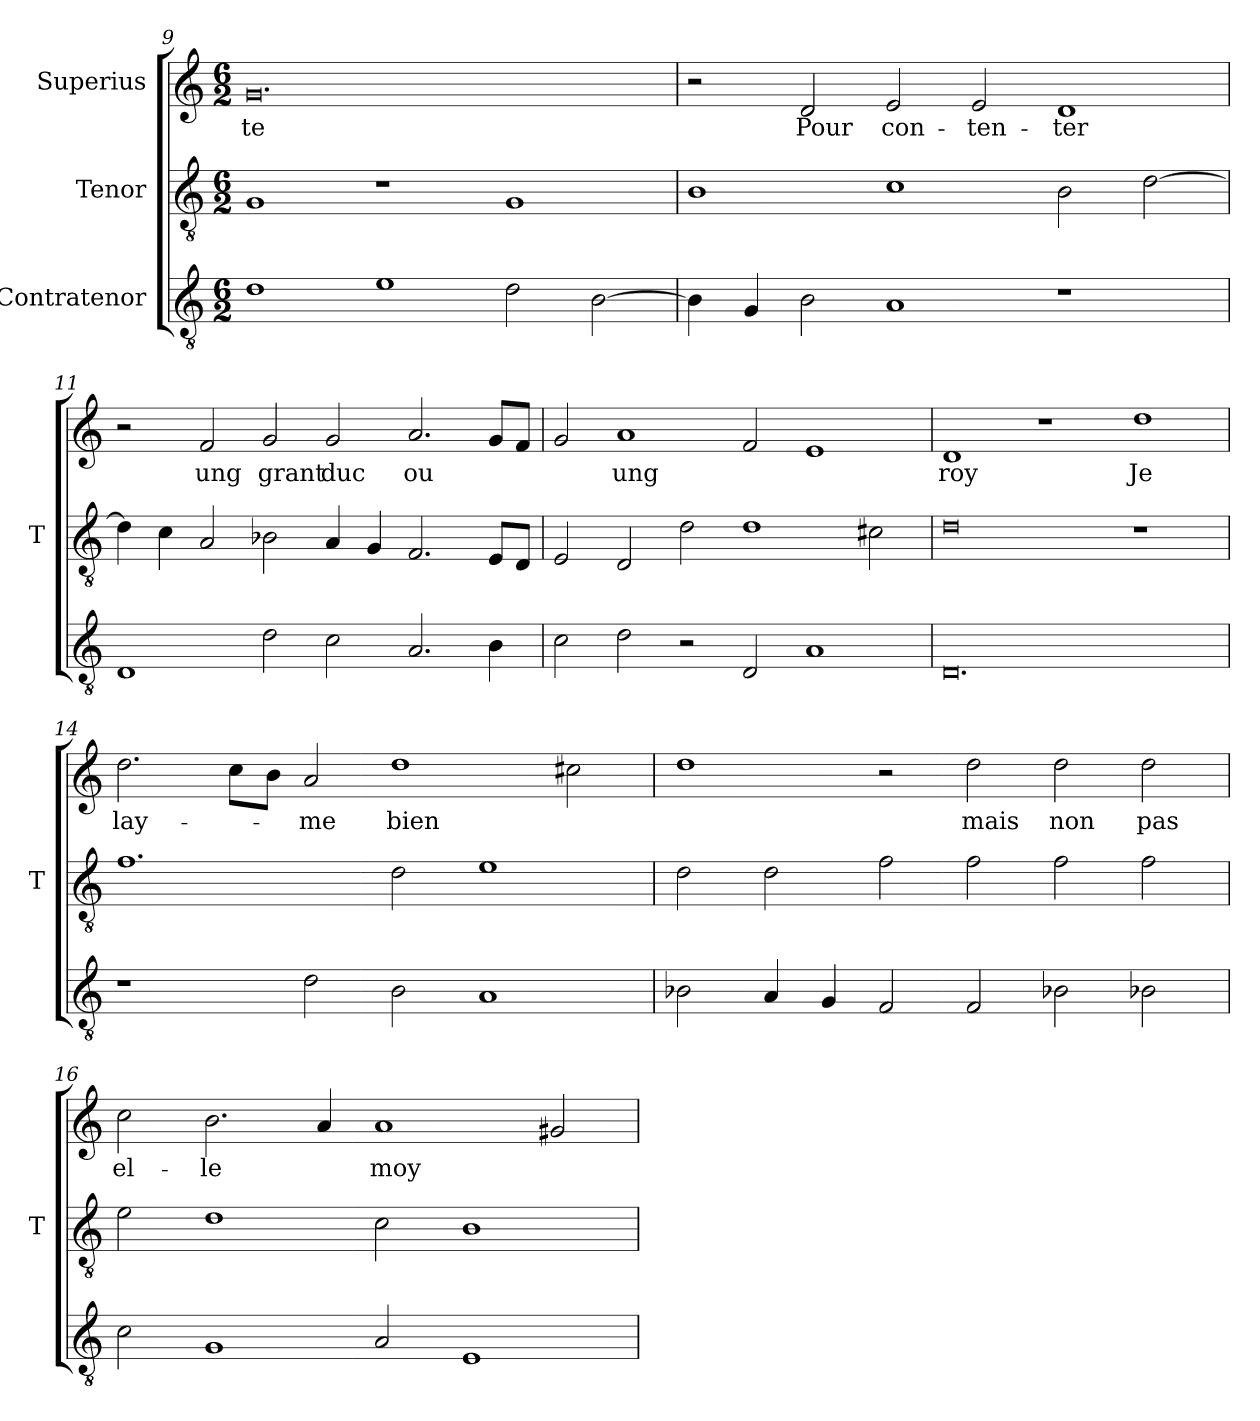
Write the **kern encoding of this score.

**kern	**kern	**kern	**text
*part3	*part2	*part1	*part1
*staff3	*staff2	*staff1	*staff1
*I"Contratenor	*I"Tenor	*I"Superius	*
*	*I'T	*	*
*clefGv2	*clefGv2	*clefG2	*
*M6/2	*M6/2	*M6/2	*
=9	=9	=9	=9
1d	1G	0.g	-te
1e	1r	.	.
2d	1G	.	.
[2B	.	.	.
=10	=10	=10	=10
4B]	1B	2r	.
4G	.	.	.
2B	.	2d	-Pour
1A	1c	2e	con-
.	.	2e	-ten-
1r	2B	1d	-ter
.	[2d	.	.
=11	=11	=11	=11
1D	4d]	2r	.
.	4c	.	.
.	2A	2f	-ung
2d	2B-X	2g	-grant
2c	4A	2g	-duc
.	4G	.	.
2.A	2.F	2.a	-ou
4B	8E/L	8g/L	.
.	8D/J	8f/J	.
=12	=12	=12	=12
2c	2E	2g	.
2d	2D	1a	-ung
2r	2d	.	.
2D	1d	2f	.
1A	.	1e	.
.	2c#X	.	.
=13	=13	=13	=13
0.D	0d	1d	-roy
.	.	1r	.
.	1r	1dd	-Je
=14	=14	=14	=14
1r	1.f	2.dd	lay-
.	.	8cc\L	.
.	.	8b\J	.
2d	.	2a	-me
2B	2d	1dd	-bien
1A	1e	.	.
.	.	2cc#X	.
=15	=15	=15	=15
2B-X	2d	1dd	.
4A	2d	.	.
4G	.	.	.
2F	2f	2r	.
2F	2f	2dd	-mais
2B-X	2f	2dd	-non
2B-X	2f	2dd	-pas
=16	=16	=16	=16
2c	2e	2cc	el-
1G	1d	2.b	-le
.	.	4a	.
2A	2c	1a	-moy
1E	1B	.	.
.	.	2g#X	.
=	=	=	=
*-	*-	*-	*-
